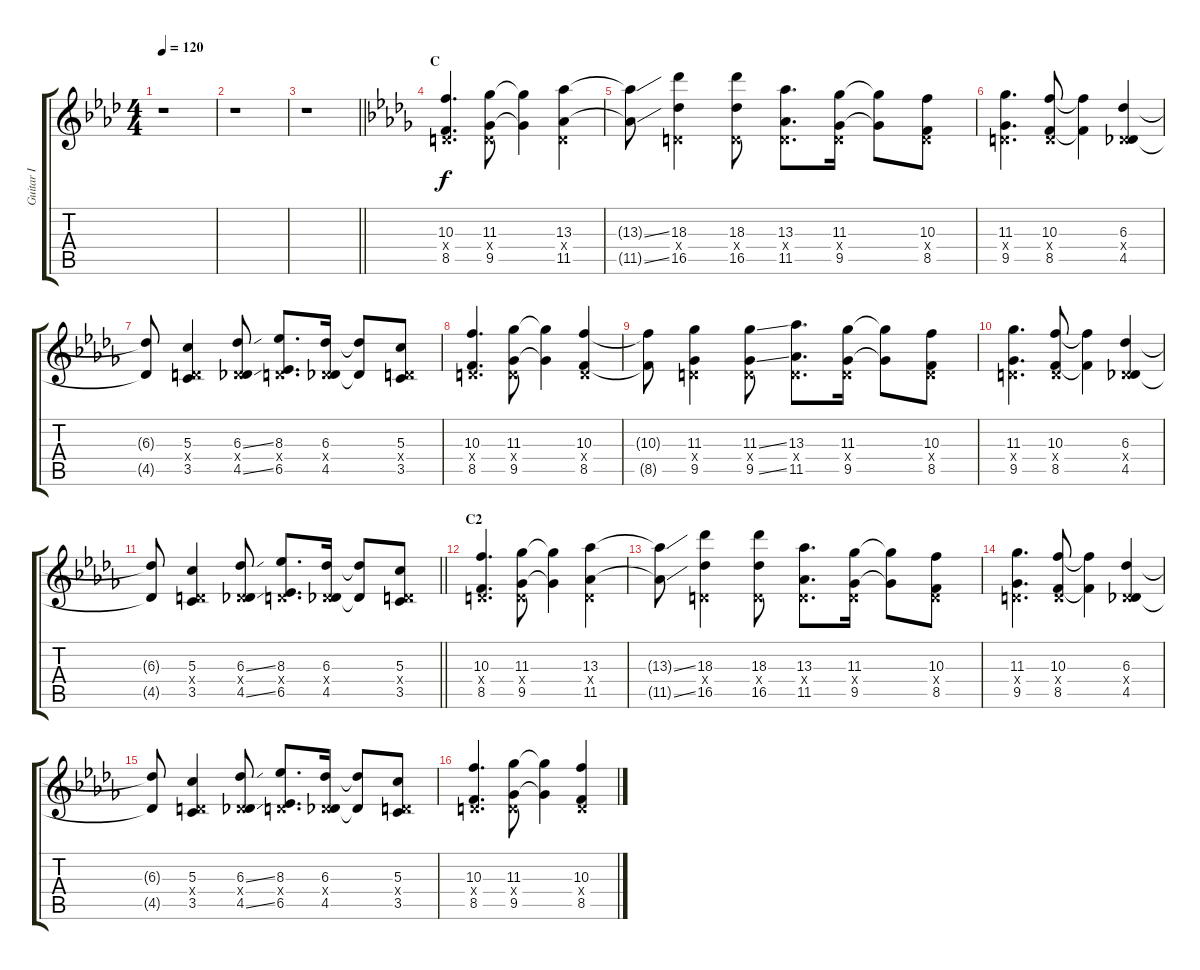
\track ("Guitar I" "Guitar I") {instrument overdrivenguitar}
\staff {score tabs}
\tuning (E4 B3 G3 D3 A2 E2) {hide}
\ts (4 4)
\tempo 120
\clef g2
\ks ab
r.1{dy f} |
r.1 |
\barLineRight lightlight
r.1 |
\section ("" "C")
\ks db
(10.3 0.4{x} 8.5).4{d} (11.3 0.4{x} 9.5).8 (11.3{t} 9.5{t}).4 (13.3 0.4{x} 11.5).4 |
(13.3{ss t} 11.5{ss t}).8 (18.3 0.4{x} 16.5).4 (18.3 0.4{x} 16.5).8 (13.3 0.4{x} 11.5).8{d} (11.3 0.4{x} 9.5).16 (11.3{t} 9.5{t}).8 (10.3 0.4{x} 8.5).8 |
(11.3 0.4{x} 9.5).4{d} (10.3 0.4{x} 8.5).8 (10.3{t} 8.5{t}).4 (6.3 0.4{x} 4.5).4 |
(6.3{t} 4.5{t}).8 (5.3 0.4{x} 3.5).4 (6.3{ss} 0.4{x} 4.5{ss}).8 (8.3 0.4{x} 6.5).8{d} (6.3 0.4{x} 4.5).16 (6.3{t} 4.5{t}).8 (5.3 0.4{x} 3.5).8 |
(10.3 0.4{x} 8.5).4{d} (11.3 0.4{x} 9.5).8 (11.3{t} 9.5{t}).4 (10.3 0.4{x} 8.5).4 |
(10.3{t} 8.5{t}).8 (11.3 0.4{x} 9.5).4 (11.3{ss} 0.4{x} 9.5{ss}).8 (13.3 0.4{x} 11.5).8{d} (11.3 0.4{x} 9.5).16 (11.3{t} 9.5{t}).8 (10.3 0.4{x} 8.5).8 |
(11.3 0.4{x} 9.5).4{d} (10.3 0.4{x} 8.5).8 (10.3{t} 8.5{t}).4 (6.3 0.4{x} 4.5).4 |
\barLineRight lightlight
(6.3{t} 4.5{t}).8 (5.3 0.4{x} 3.5).4 (6.3{ss} 0.4{x} 4.5{ss}).8 (8.3 0.4{x} 6.5).8{d} (6.3 0.4{x} 4.5).16 (6.3{t} 4.5{t}).8 (5.3 0.4{x} 3.5).8 |
\section ("" "C2")
(10.3 0.4{x} 8.5).4{d} (11.3 0.4{x} 9.5).8 (11.3{t} 9.5{t}).4 (13.3 0.4{x} 11.5).4 |
(13.3{ss t} 11.5{ss t}).8 (18.3 0.4{x} 16.5).4 (18.3 0.4{x} 16.5).8 (13.3 0.4{x} 11.5).8{d} (11.3 0.4{x} 9.5).16 (11.3{t} 9.5{t}).8 (10.3 0.4{x} 8.5).8 |
(11.3 0.4{x} 9.5).4{d} (10.3 0.4{x} 8.5).8 (10.3{t} 8.5{t}).4 (6.3 0.4{x} 4.5).4 |
(6.3{t} 4.5{t}).8 (5.3 0.4{x} 3.5).4 (6.3{ss} 0.4{x} 4.5{ss}).8 (8.3 0.4{x} 6.5).8{d} (6.3 0.4{x} 4.5).16 (6.3{t} 4.5{t}).8 (5.3 0.4{x} 3.5).8 |
(10.3 0.4{x} 8.5).4{d} (11.3 0.4{x} 9.5).8 (11.3{t} 9.5{t}).4 (10.3 0.4{x} 8.5).4
